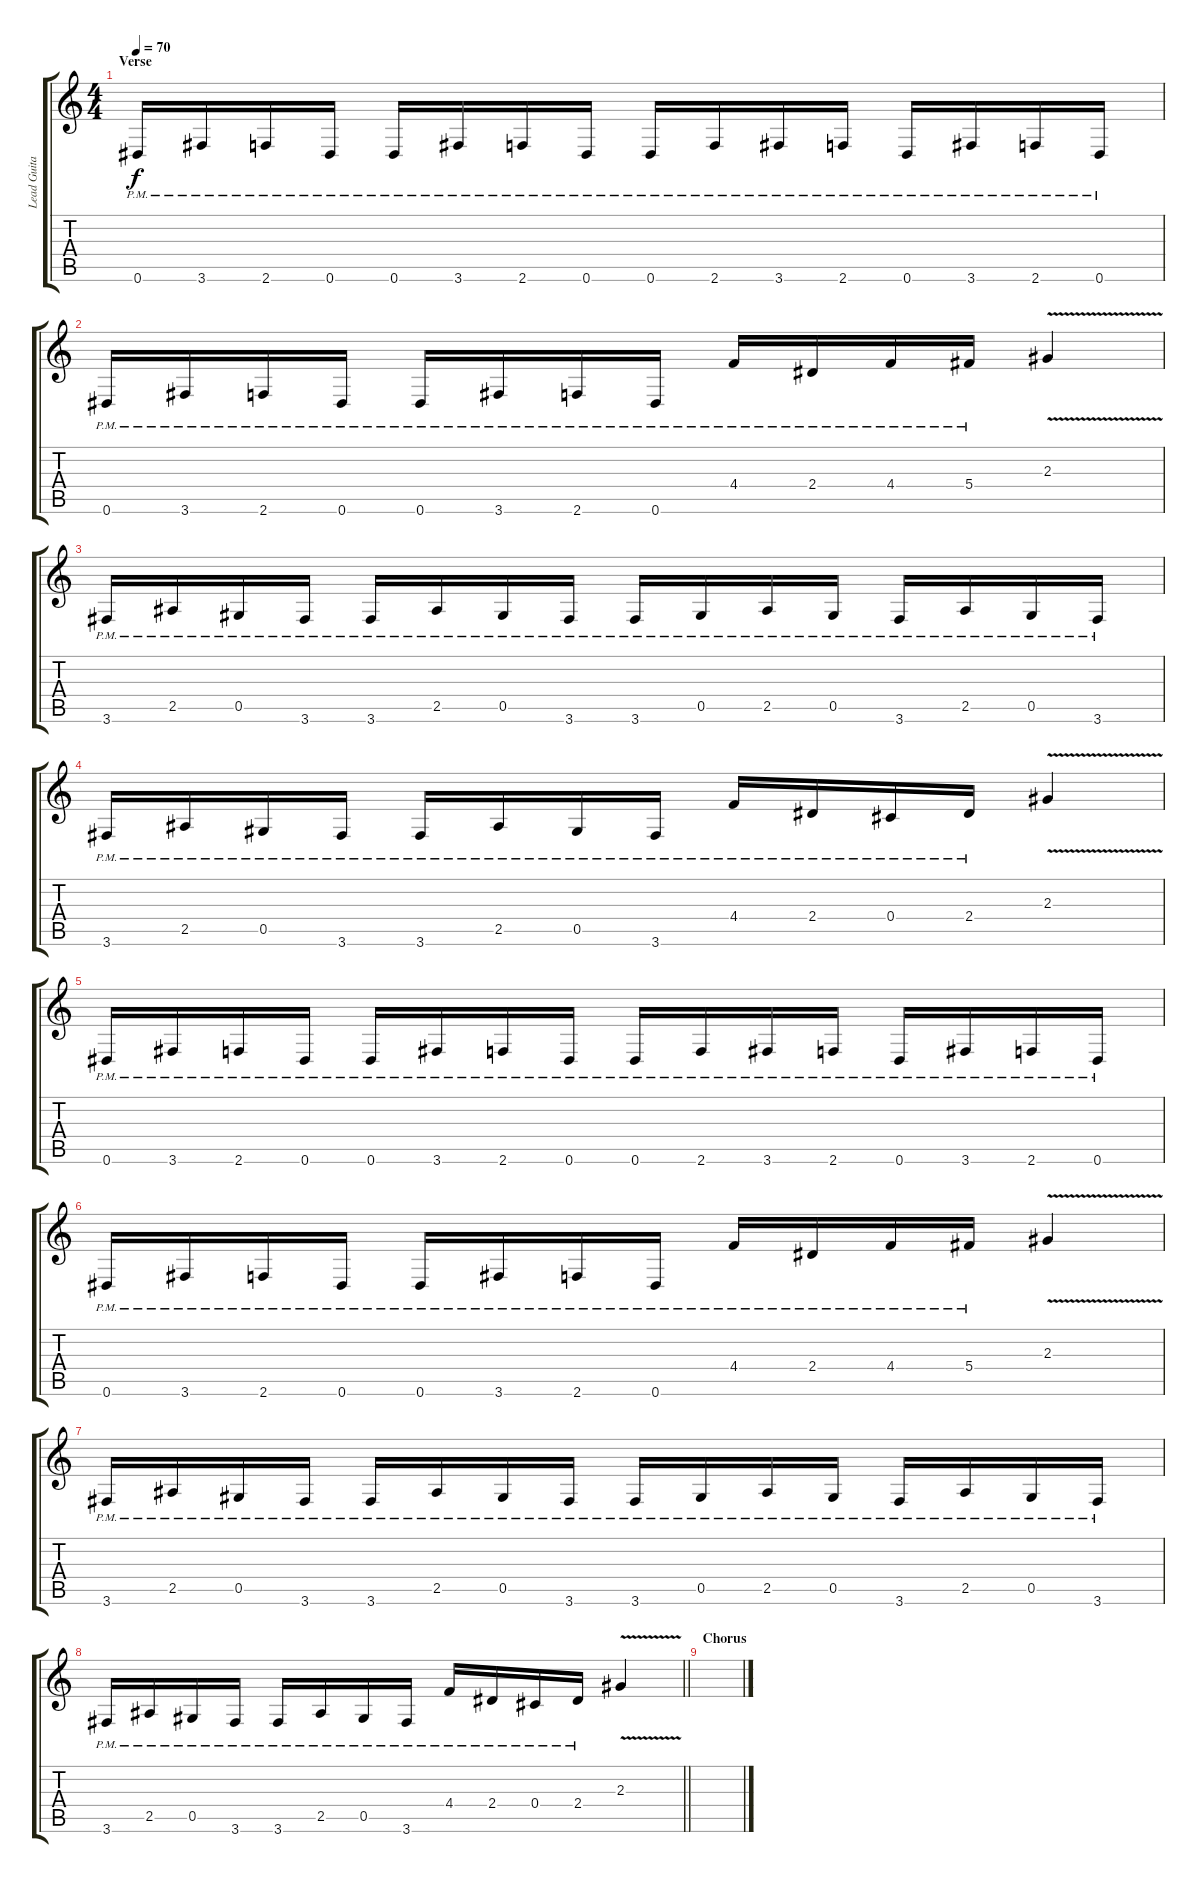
\track ("Lead Guitar 2" "Lead Guita") {instrument distortionguitar}
\staff {score tabs}
\tuning (Eb4 Bb3 Gb3 Db3 Ab2 Eb2) {hide}
\ts (4 4)
\section ("" "Verse")
\tempo 70
\clef g2
\ks c
0.6{pm}.16{dy f} 3.6{pm}.16 2.6{pm}.16 0.6{pm}.16 0.6{pm}.16 3.6{pm}.16 2.6{pm}.16 0.6{pm}.16 0.6{pm}.16 2.6{pm}.16 3.6{pm}.16 2.6{pm}.16 0.6{pm}.16 3.6{pm}.16 2.6{pm}.16 0.6{pm}.16 |
0.6{pm}.16 3.6{pm}.16 2.6{pm}.16 0.6{pm}.16 0.6{pm}.16 3.6{pm}.16 2.6{pm}.16 0.6{pm}.16 4.4{pm}.16 2.4{pm}.16 4.4{pm}.16 5.4{pm}.16 2.3{v}.4 |
3.6{pm}.16 2.5{pm}.16 0.5{pm}.16 3.6{pm}.16 3.6{pm}.16 2.5{pm}.16 0.5{pm}.16 3.6{pm}.16 3.6{pm}.16 0.5{pm}.16 2.5{pm}.16 0.5{pm}.16 3.6{pm}.16 2.5{pm}.16 0.5{pm}.16 3.6{pm}.16 |
3.6{pm}.16 2.5{pm}.16 0.5{pm}.16 3.6{pm}.16 3.6{pm}.16 2.5{pm}.16 0.5{pm}.16 3.6{pm}.16 4.4{pm}.16 2.4{pm}.16 0.4{pm}.16 2.4{pm}.16 2.3{v}.4 |
0.6{pm}.16 3.6{pm}.16 2.6{pm}.16 0.6{pm}.16 0.6{pm}.16 3.6{pm}.16 2.6{pm}.16 0.6{pm}.16 0.6{pm}.16 2.6{pm}.16 3.6{pm}.16 2.6{pm}.16 0.6{pm}.16 3.6{pm}.16 2.6{pm}.16 0.6{pm}.16 |
0.6{pm}.16 3.6{pm}.16 2.6{pm}.16 0.6{pm}.16 0.6{pm}.16 3.6{pm}.16 2.6{pm}.16 0.6{pm}.16 4.4{pm}.16 2.4{pm}.16 4.4{pm}.16 5.4{pm}.16 2.3{v}.4 |
3.6{pm}.16 2.5{pm}.16 0.5{pm}.16 3.6{pm}.16 3.6{pm}.16 2.5{pm}.16 0.5{pm}.16 3.6{pm}.16 3.6{pm}.16 0.5{pm}.16 2.5{pm}.16 0.5{pm}.16 3.6{pm}.16 2.5{pm}.16 0.5{pm}.16 3.6{pm}.16 |
\barLineRight lightlight
3.6{pm}.16 2.5{pm}.16 0.5{pm}.16 3.6{pm}.16 3.6{pm}.16 2.5{pm}.16 0.5{pm}.16 3.6{pm}.16 4.4{pm}.16 2.4{pm}.16 0.4{pm}.16 2.4{pm}.16 2.3{v}.4 |
\section ("" "Chorus")
